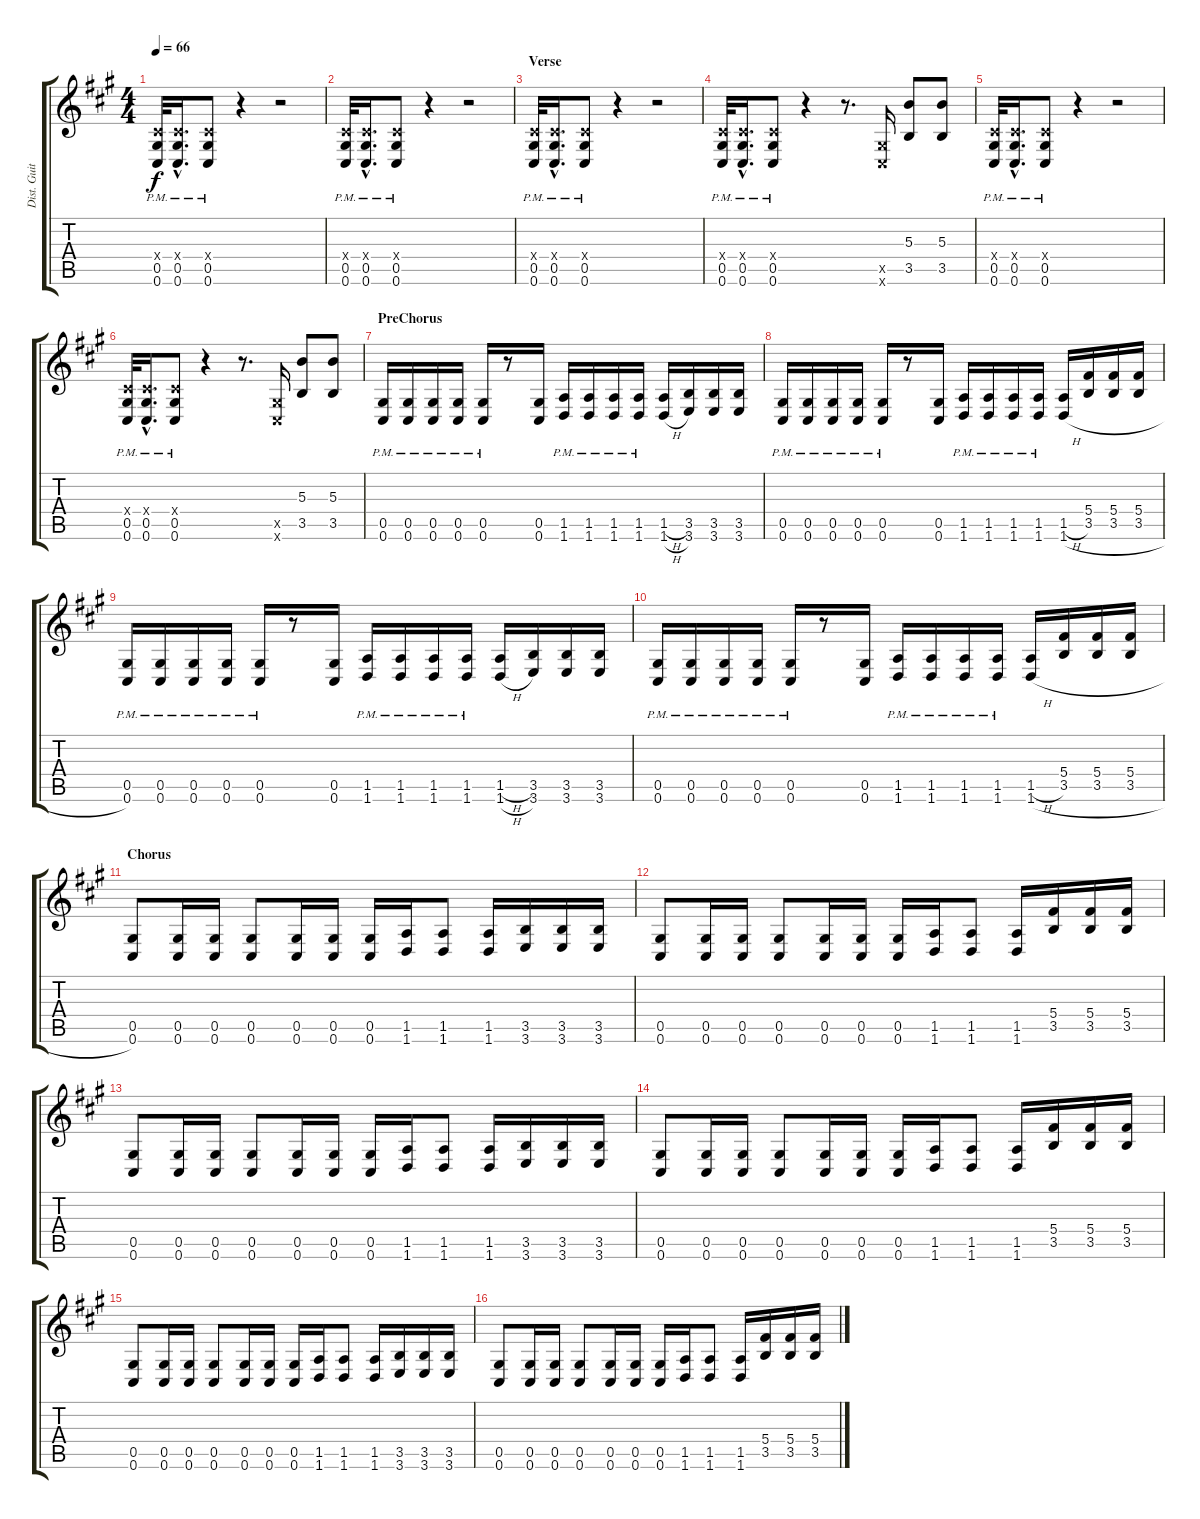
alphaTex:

\track ("Dist. Guitar" "Dist. Guit") {instrument distortionguitar}
\staff {score tabs}
\tuning (Eb4 Bb3 Gb3 Db3 Ab2 Db2) {hide}
\ts (4 4)
\tempo 66
\clef g2
\ks a
(0.4{x} 0.5{pm} 0.6{pm}).32{dy f} (0.4{hac x} 0.5{hac pm} 0.6{hac pm}).16{d} (0.4{x} 0.5{pm} 0.6{pm}).8 r.4 r.2 |
(0.4{x} 0.5{pm} 0.6{pm}).32 (0.4{hac x} 0.5{hac pm} 0.6{hac pm}).16{d} (0.4{x} 0.5{pm} 0.6{pm}).8 r.4 r.2 |
\section ("" "Verse")
(0.4{x} 0.5{pm} 0.6{pm}).32 (0.4{hac x} 0.5{hac pm} 0.6{hac pm}).16{d} (0.4{x} 0.5{pm} 0.6{pm}).8 r.4 r.2 |
(0.4{x} 0.5{pm} 0.6{pm}).32 (0.4{hac x} 0.5{hac pm} 0.6{hac pm}).16{d} (0.4{x} 0.5{pm} 0.6{pm}).8 r.4 r.8{d} (0.5{x} 0.6{x}).16 (5.3 3.5).8 (5.3 3.5).8 |
(0.4{x} 0.5{pm} 0.6{pm}).32 (0.4{hac x} 0.5{hac pm} 0.6{hac pm}).16{d} (0.4{x} 0.5{pm} 0.6{pm}).8 r.4 r.2 |
(0.4{x} 0.5{pm} 0.6{pm}).32 (0.4{hac x} 0.5{hac pm} 0.6{hac pm}).16{d} (0.4{x} 0.5{pm} 0.6{pm}).8 r.4 r.8{d} (0.5{x} 0.6{x}).16 (5.3 3.5).8 (5.3 3.5).8 |
\section ("" "PreChorus")
(0.5{pm} 0.6{pm}).16 (0.5{pm} 0.6{pm}).16 (0.5{pm} 0.6{pm}).16 (0.5{pm} 0.6{pm}).16 (0.5{pm} 0.6{pm}).16 r.8 (0.5 0.6).16 (1.5{pm} 1.6{pm}).16 (1.5{pm} 1.6{pm}).16 (1.5{pm} 1.6{pm}).16 (1.5{pm} 1.6{pm}).16 (1.5{h} 1.6{h}).16 (3.5 3.6).16 (3.5 3.6).16 (3.5 3.6).16 |
(0.5{pm} 0.6{pm}).16 (0.5{pm} 0.6{pm}).16 (0.5{pm} 0.6{pm}).16 (0.5{pm} 0.6{pm}).16 (0.5{pm} 0.6{pm}).16 r.8 (0.5 0.6).16 (1.5{pm} 1.6{pm}).16 (1.5{pm} 1.6{pm}).16 (1.5{pm} 1.6{pm}).16 (1.5{pm} 1.6{pm}).16 (1.5{h} 1.6{h}).16 (5.4 3.5).16 (5.4 3.5).16 (5.4 3.5).16 |
(0.5{pm} 0.6{pm}).16 (0.5{pm} 0.6{pm}).16 (0.5{pm} 0.6{pm}).16 (0.5{pm} 0.6{pm}).16 (0.5{pm} 0.6{pm}).16 r.8 (0.5 0.6).16 (1.5{pm} 1.6{pm}).16 (1.5{pm} 1.6{pm}).16 (1.5{pm} 1.6{pm}).16 (1.5{pm} 1.6{pm}).16 (1.5{h} 1.6{h}).16 (3.5 3.6).16 (3.5 3.6).16 (3.5 3.6).16 |
(0.5{pm} 0.6{pm}).16 (0.5{pm} 0.6{pm}).16 (0.5{pm} 0.6{pm}).16 (0.5{pm} 0.6{pm}).16 (0.5{pm} 0.6{pm}).16 r.8 (0.5 0.6).16 (1.5{pm} 1.6{pm}).16 (1.5{pm} 1.6{pm}).16 (1.5{pm} 1.6{pm}).16 (1.5{pm} 1.6{pm}).16 (1.5{h} 1.6{h}).16 (5.4 3.5).16 (5.4 3.5).16 (5.4 3.5).16 |
\section ("" "Chorus")
(0.5 0.6).8 (0.5 0.6).16 (0.5 0.6).16 (0.5 0.6).8 (0.5 0.6).16 (0.5 0.6).16 (0.5 0.6).16 (1.5 1.6).16 (1.5 1.6).8 (1.5 1.6).16 (3.5 3.6).16 (3.5 3.6).16 (3.5 3.6).16 |
(0.5 0.6).8 (0.5 0.6).16 (0.5 0.6).16 (0.5 0.6).8 (0.5 0.6).16 (0.5 0.6).16 (0.5 0.6).16 (1.5 1.6).16 (1.5 1.6).8 (1.5 1.6).16 (5.4 3.5).16 (5.4 3.5).16 (5.4 3.5).16 |
(0.5 0.6).8 (0.5 0.6).16 (0.5 0.6).16 (0.5 0.6).8 (0.5 0.6).16 (0.5 0.6).16 (0.5 0.6).16 (1.5 1.6).16 (1.5 1.6).8 (1.5 1.6).16 (3.5 3.6).16 (3.5 3.6).16 (3.5 3.6).16 |
(0.5 0.6).8 (0.5 0.6).16 (0.5 0.6).16 (0.5 0.6).8 (0.5 0.6).16 (0.5 0.6).16 (0.5 0.6).16 (1.5 1.6).16 (1.5 1.6).8 (1.5 1.6).16 (5.4 3.5).16 (5.4 3.5).16 (5.4 3.5).16 |
(0.5 0.6).8 (0.5 0.6).16 (0.5 0.6).16 (0.5 0.6).8 (0.5 0.6).16 (0.5 0.6).16 (0.5 0.6).16 (1.5 1.6).16 (1.5 1.6).8 (1.5 1.6).16 (3.5 3.6).16 (3.5 3.6).16 (3.5 3.6).16 |
(0.5 0.6).8 (0.5 0.6).16 (0.5 0.6).16 (0.5 0.6).8 (0.5 0.6).16 (0.5 0.6).16 (0.5 0.6).16 (1.5 1.6).16 (1.5 1.6).8 (1.5 1.6).16 (5.4 3.5).16 (5.4 3.5).16 (5.4 3.5).16
